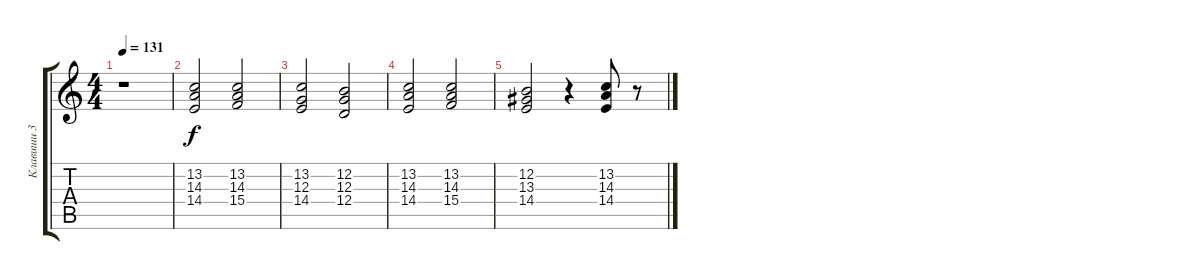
\track ("Клавиши 3" "Клавиши 3") {instrument choiraahs}
\staff {score tabs}
\tuning (E4 B3 G3 D3 A2 E2) {hide}
\ts (4 4)
\tempo 131
\clef g2
\ks c
r.1{dy f} |
(13.2 14.3 14.4).2 (13.2 14.3 15.4).2 |
(13.2 12.3 14.4).2 (12.2 12.3 12.4).2 |
(13.2 14.3 14.4).2 (13.2 14.3 15.4).2 |
(12.2 13.3 14.4).2 r.4 (13.2 14.3 14.4).8 r.8
